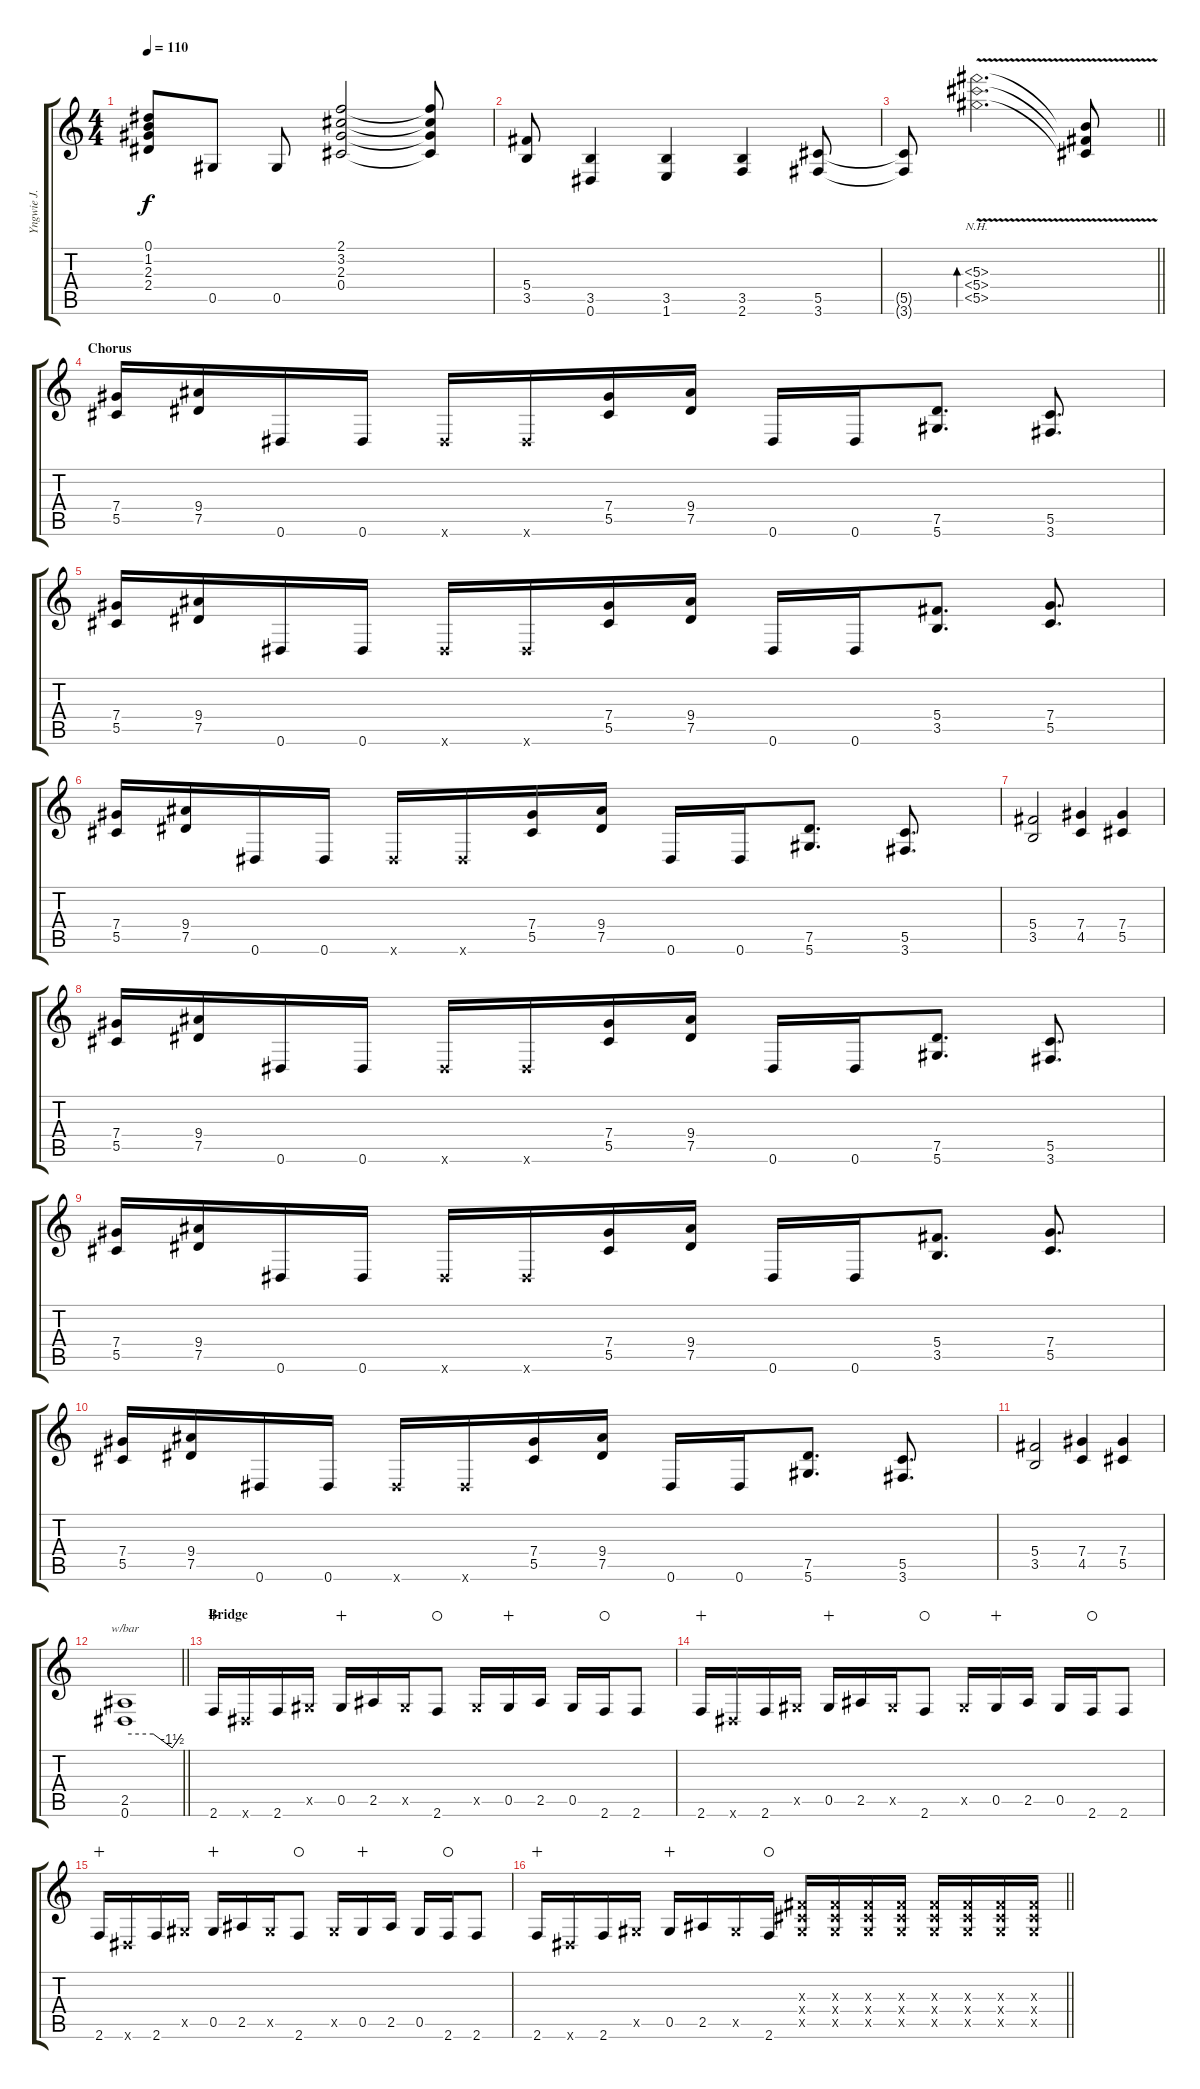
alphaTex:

\track ("Yngwie J. Malmsteen" "Yngwie J. ") {instrument overdrivenguitar}
\staff {score tabs}
\tuning (Eb4 Bb3 Gb3 Db3 Ab2 Eb2) {hide}
\ts (4 4)
\tempo 110
\clef g2
\ks c
(0.1 1.2 2.3 2.4).8{dy f} 0.5.8 0.5.8 (2.1 3.2 2.3 0.4).2 (2.1{t} 3.2{t} 2.3{t} 0.4{t}).8 |
(5.4 3.5).8 (3.5 0.6).4 (3.5 1.6).4 (3.5 2.6).4 (5.5 3.6).8 |
\barLineRight lightlight
(5.5{t} 3.6{t}).8 (5.3{nh} 5.4{nh} 5.5{nh v}).2{d bd 480} (5.3{t} 5.4{t} 5.5{t}).8 |
\section ("" "Chorus")
(7.4 5.5).16 (9.4 7.5).16 0.6.16 0.6.16 0.6{x}.16 0.6{x}.16 (7.4 5.5).16 (9.4 7.5).16 0.6.16 0.6.16 (7.5 5.6).8{d} (5.5 3.6).8{d} |
(7.4 5.5).16 (9.4 7.5).16 0.6.16 0.6.16 0.6{x}.16 0.6{x}.16 (7.4 5.5).16 (9.4 7.5).16 0.6.16 0.6.16 (5.4 3.5).8{d} (7.4 5.5).8{d} |
(7.4 5.5).16 (9.4 7.5).16 0.6.16 0.6.16 0.6{x}.16 0.6{x}.16 (7.4 5.5).16 (9.4 7.5).16 0.6.16 0.6.16 (7.5 5.6).8{d} (5.5 3.6).8{d} |
(5.4 3.5).2 (7.4 4.5).4 (7.4 5.5).4 |
(7.4 5.5).16 (9.4 7.5).16 0.6.16 0.6.16 0.6{x}.16 0.6{x}.16 (7.4 5.5).16 (9.4 7.5).16 0.6.16 0.6.16 (7.5 5.6).8{d} (5.5 3.6).8{d} |
(7.4 5.5).16 (9.4 7.5).16 0.6.16 0.6.16 0.6{x}.16 0.6{x}.16 (7.4 5.5).16 (9.4 7.5).16 0.6.16 0.6.16 (5.4 3.5).8{d} (7.4 5.5).8{d} |
(7.4 5.5).16 (9.4 7.5).16 0.6.16 0.6.16 0.6{x}.16 0.6{x}.16 (7.4 5.5).16 (9.4 7.5).16 0.6.16 0.6.16 (7.5 5.6).8{d} (5.5 3.6).8{d} |
(5.4 3.5).2 (7.4 4.5).4 (7.4 5.5).4 |
\barLineRight lightlight
(2.5 0.6).1{tbe (custom default 0 0 30 0 50 -6 60 0)} |
\section ("" "Bridge")
2.6.16{wahc} 0.6{x}.16 2.6.16 0.5{x}.16 0.5.16{wahc} 2.5.16 0.5{x}.16 2.6.8{waho} 0.5{x}.16 0.5.16{wahc} 2.5.16 0.5.16 2.6.16{waho} 2.6.8 |
2.6.16{wahc} 0.6{x}.16 2.6.16 0.5{x}.16 0.5.16{wahc} 2.5.16 0.5{x}.16 2.6.8{waho} 0.5{x}.16 0.5.16{wahc} 2.5.16 0.5.16 2.6.16{waho} 2.6.8 |
2.6.16{wahc} 0.6{x}.16 2.6.16 0.5{x}.16 0.5.16{wahc} 2.5.16 0.5{x}.16 2.6.8{waho} 0.5{x}.16 0.5.16{wahc} 2.5.16 0.5.16 2.6.16{waho} 2.6.8 |
\barLineRight lightlight
2.6.16{wahc} 0.6{x}.16 2.6.16 0.5{x}.16 0.5.16{wahc} 2.5.16 0.5{x}.16 2.6.16{waho} (0.3{x} 0.4{x} 0.5{x}).16 (0.3{x} 0.4{x} 0.5{x}).16 (0.3{x} 0.4{x} 0.5{x}).16 (0.3{x} 0.4{x} 0.5{x}).16 (0.3{x} 0.4{x} 0.5{x}).16 (0.3{x} 0.4{x} 0.5{x}).16 (0.3{x} 0.4{x} 0.5{x}).16 (0.3{x} 0.4{x} 0.5{x}).16
